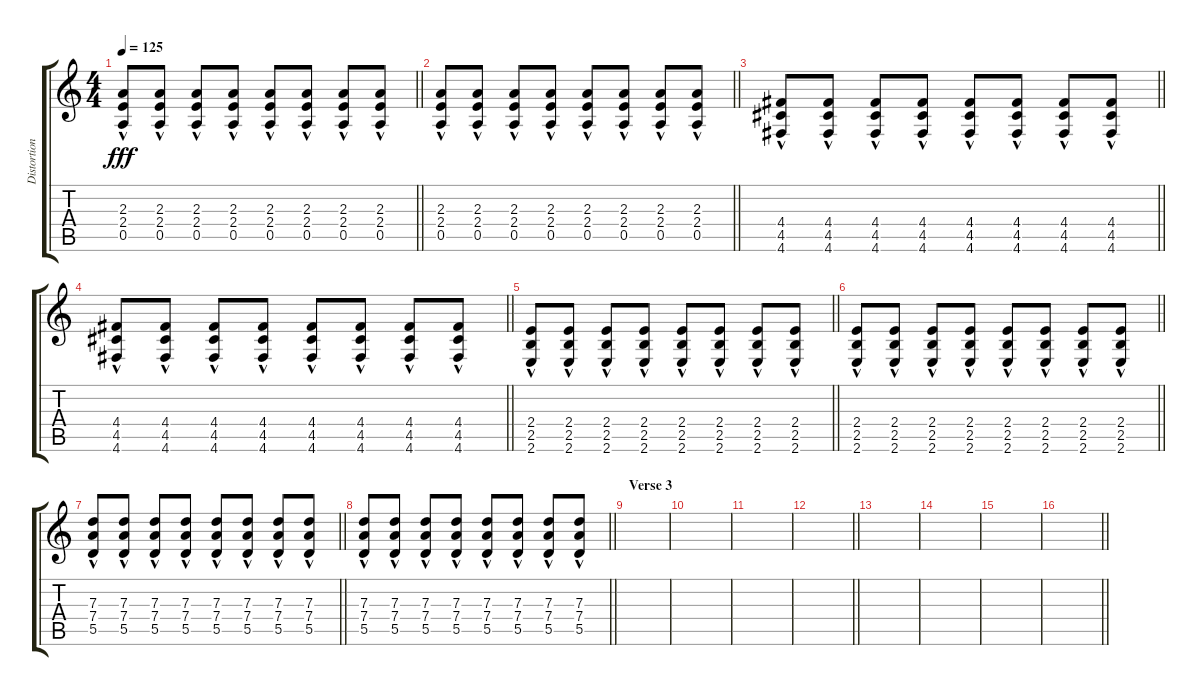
\track ("Distortion Guitar 2" "Distortion") {instrument distortionguitar}
\staff {score tabs}
\tuning (E4 B3 G3 D3 A2 D2) {hide}
\ts (4 4)
\tempo 125
\clef g2
\barLineRight lightlight
\ks c
(2.3 2.4 0.5{hac}).8{dy fff} (2.3 2.4 0.5{hac}).8 (2.3 2.4 0.5{hac}).8 (2.3 2.4 0.5{hac}).8 (2.3 2.4 0.5{hac}).8 (2.3 2.4 0.5{hac}).8 (2.3 2.4 0.5{hac}).8 (2.3 2.4 0.5{hac}).8 |
\barLineRight lightlight
(2.3 2.4 0.5{hac}).8 (2.3 2.4 0.5{hac}).8 (2.3 2.4 0.5{hac}).8 (2.3 2.4 0.5{hac}).8 (2.3 2.4 0.5{hac}).8 (2.3 2.4 0.5{hac}).8 (2.3 2.4 0.5{hac}).8 (2.3 2.4 0.5{hac}).8 |
\barLineRight lightlight
(4.4 4.5{hac} 4.6).8 (4.4 4.5{hac} 4.6).8 (4.4 4.5{hac} 4.6).8 (4.4 4.5{hac} 4.6).8 (4.4 4.5{hac} 4.6).8 (4.4 4.5{hac} 4.6).8 (4.4 4.5{hac} 4.6).8 (4.4 4.5{hac} 4.6).8 |
\barLineRight lightlight
(4.4 4.5{hac} 4.6).8 (4.4 4.5{hac} 4.6).8 (4.4 4.5{hac} 4.6).8 (4.4 4.5{hac} 4.6).8 (4.4 4.5{hac} 4.6).8 (4.4 4.5{hac} 4.6).8 (4.4 4.5{hac} 4.6).8 (4.4 4.5{hac} 4.6).8 |
\barLineRight lightlight
(2.4{hac} 2.5 2.6).8 (2.4{hac} 2.5 2.6).8 (2.4{hac} 2.5 2.6).8 (2.4{hac} 2.5 2.6).8 (2.4{hac} 2.5 2.6).8 (2.4{hac} 2.5 2.6).8 (2.4{hac} 2.5 2.6).8 (2.4{hac} 2.5 2.6).8 |
\barLineRight lightlight
(2.4{hac} 2.5 2.6).8 (2.4{hac} 2.5 2.6).8 (2.4{hac} 2.5 2.6).8 (2.4{hac} 2.5 2.6).8 (2.4{hac} 2.5 2.6).8 (2.4{hac} 2.5 2.6).8 (2.4{hac} 2.5 2.6).8 (2.4{hac} 2.5 2.6).8 |
\barLineRight lightlight
(7.3 7.4{hac} 5.5).8 (7.3 7.4{hac} 5.5).8 (7.3 7.4{hac} 5.5).8 (7.3 7.4{hac} 5.5).8 (7.3 7.4{hac} 5.5).8 (7.3 7.4{hac} 5.5).8 (7.3 7.4{hac} 5.5).8 (7.3 7.4{hac} 5.5).8 |
\barLineRight lightlight
(7.3 7.4{hac} 5.5).8 (7.3 7.4{hac} 5.5).8 (7.3 7.4{hac} 5.5).8 (7.3 7.4{hac} 5.5).8 (7.3 7.4{hac} 5.5).8 (7.3 7.4{hac} 5.5).8 (7.3 7.4{hac} 5.5).8 (7.3 7.4{hac} 5.5).8 |
\section ("" "Verse 3")
|
|
|
\barLineRight lightlight
|
|
|
|
\barLineRight lightlight
